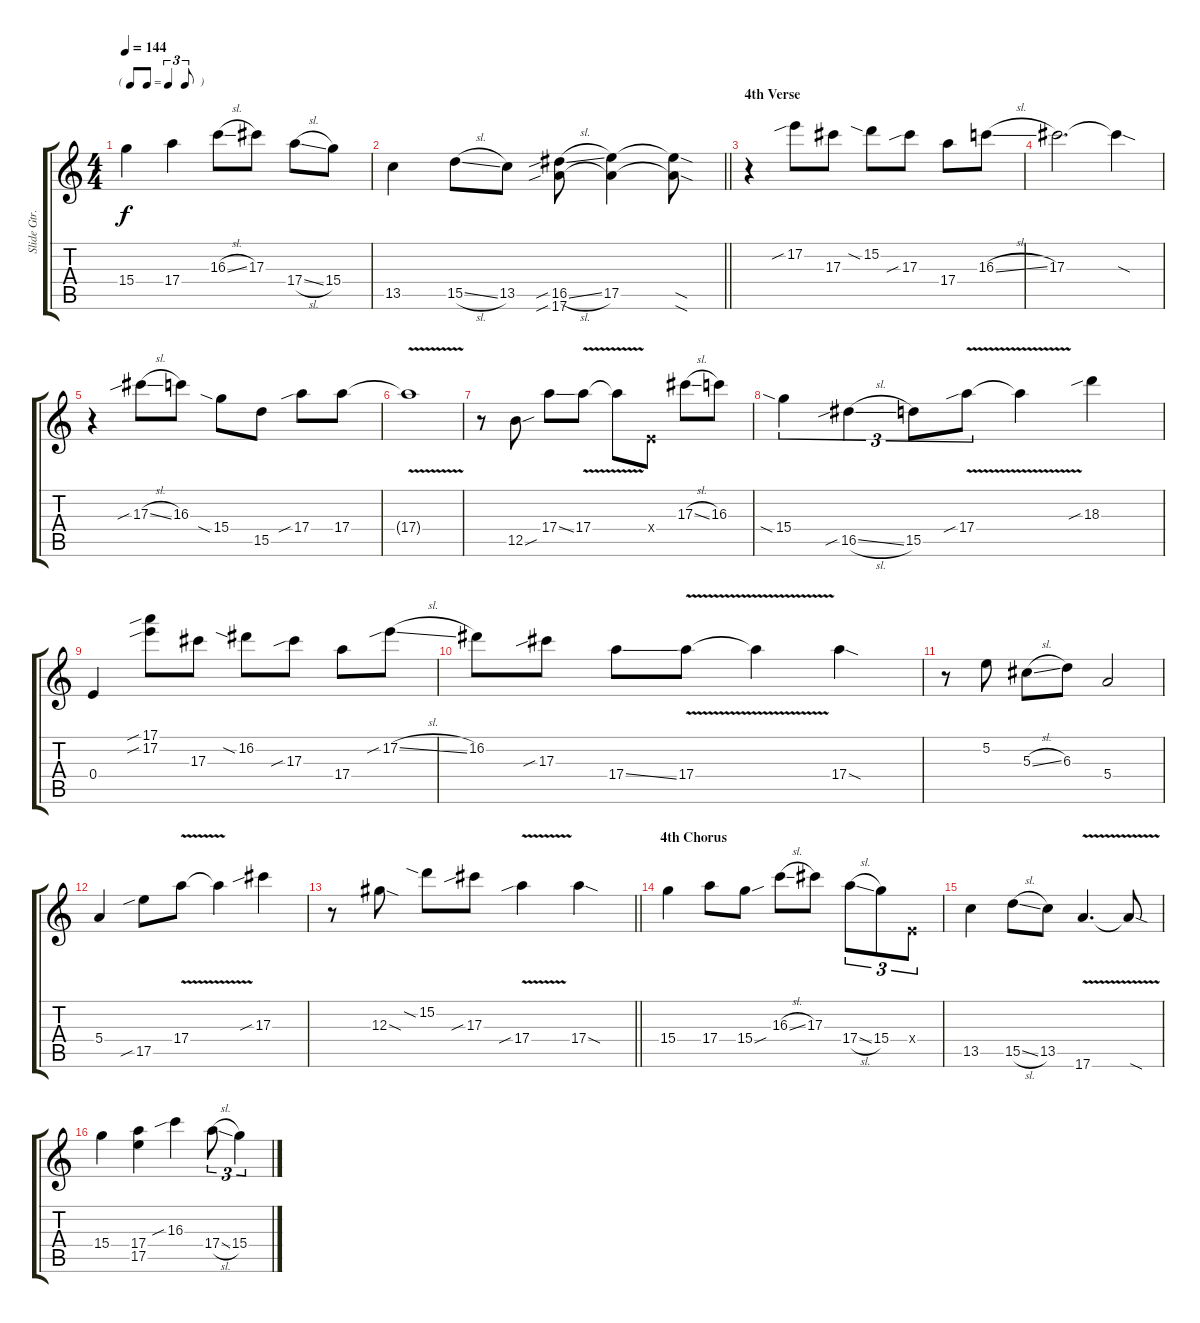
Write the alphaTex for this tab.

\track ("Slide Gtr." "Slide Gtr.") {instrument distortionguitar}
\staff {score tabs}
\tuning (E4 B3 Ab3 E3 B2 E2) {hide}
\ts (4 4)
\tf triplet8th
\tempo 144
\clef g2
\ks c
15.4.4{dy f} 17.4.4 16.3{sl}.8 17.3.8 17.4{sl}.8 15.4.8 |
\barLineRight lightlight
13.5.4 15.5{sl}.8 13.5.8 (16.5{sib sl} 17.6{sib}).8 (17.5 17.6{t}).4 (17.5{sod t} 17.6{sod t}).8 |
\section ("" "4th Verse")
r.4 17.2{sib}.8 17.3.8 15.2{sia}.8 17.3{sib}.8 17.4.8 16.3{sl}.8 |
17.3.2{d} 17.3{sod t}.4 |
r.4 17.3{sib sl}.8 16.3.8 15.4{sia}.8 15.5.8 17.4{sib}.8 17.4.8 |
17.4{v t}.1 |
r.8 12.5{sou}.8 17.4{ss}.8 17.4{v}.8 17.4{t}.8 0.4{x}.8 17.3{sl}.8 16.3.8 |
15.4{sia}.4{tu (3 2)} 16.5{sib sl}.4{tu (3 2)} 15.5.8{tu (3 2)} 17.4{v sib}.8{tu (3 2)} 17.4{t}.4 18.3{sib}.4 |
0.4.4 (17.1{sib} 17.2{sib}).8 17.3.8 16.2{sia}.8 17.3{sib}.8 17.4.8 17.2{sib sl}.8 |
16.2.8 17.3{sib}.8 17.4{ss}.8 17.4{v}.8 17.4{t}.4 17.4{sod}.4 |
r.8 5.2.8 5.3{sl}.8 6.3.8 5.4.2 |
5.4.4 17.5{sib}.8 17.4{v}.8 17.4{t}.4 17.3{sib}.4 |
\barLineRight lightlight
r.8 12.3{sod}.8 15.2{sia}.8 17.3{sib}.8 17.4{v sib}.4 17.4{sod}.4 |
\section ("" "4th Chorus")
15.4.4 17.4.8 15.4{sou}.8 16.3{sl}.8 17.3.8 17.4{sl}.8{tu (3 2)} 15.4.8{tu (3 2)} 0.4{x}.8{tu (3 2)} |
13.5.4 15.5{sl}.8 13.5.8 17.6{v}.4{d} 17.6{sod t}.8 |
15.4.4 (17.4 17.5).4 16.3{sib}.4 17.4{sl}.8{tu (3 2)} 15.4.4{tu (3 2)}
